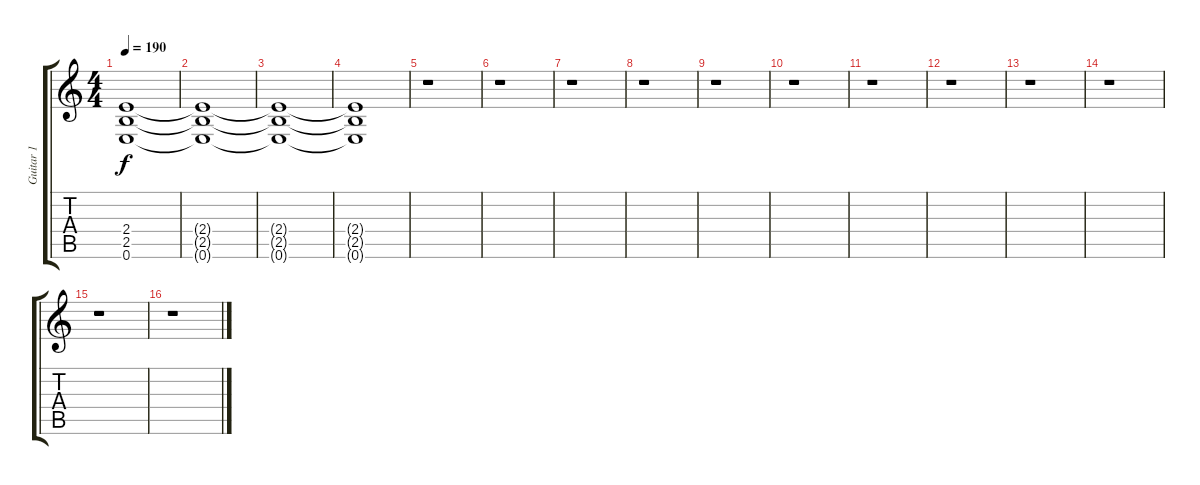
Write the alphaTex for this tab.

\track ("Guitar 1" "Guitar 1") {instrument distortionguitar}
\staff {score tabs}
\tuning (E4 B3 G3 D3 A2 E2) {hide}
\ts (4 4)
\tempo 190
\clef g2
\ks c
(2.4{t} 2.5{t} 0.6{t}).1{dy f} |
(2.4{t} 2.5{t} 0.6{t}).1 |
(2.4{t} 2.5{t} 0.6{t}).1 |
(2.4{t} 2.5{t} 0.6{t}).1 |
r.1 |
r.1 |
r.1 |
r.1 |
r.1 |
r.1 |
r.1 |
r.1 |
r.1 |
r.1 |
r.1 |
r.1
